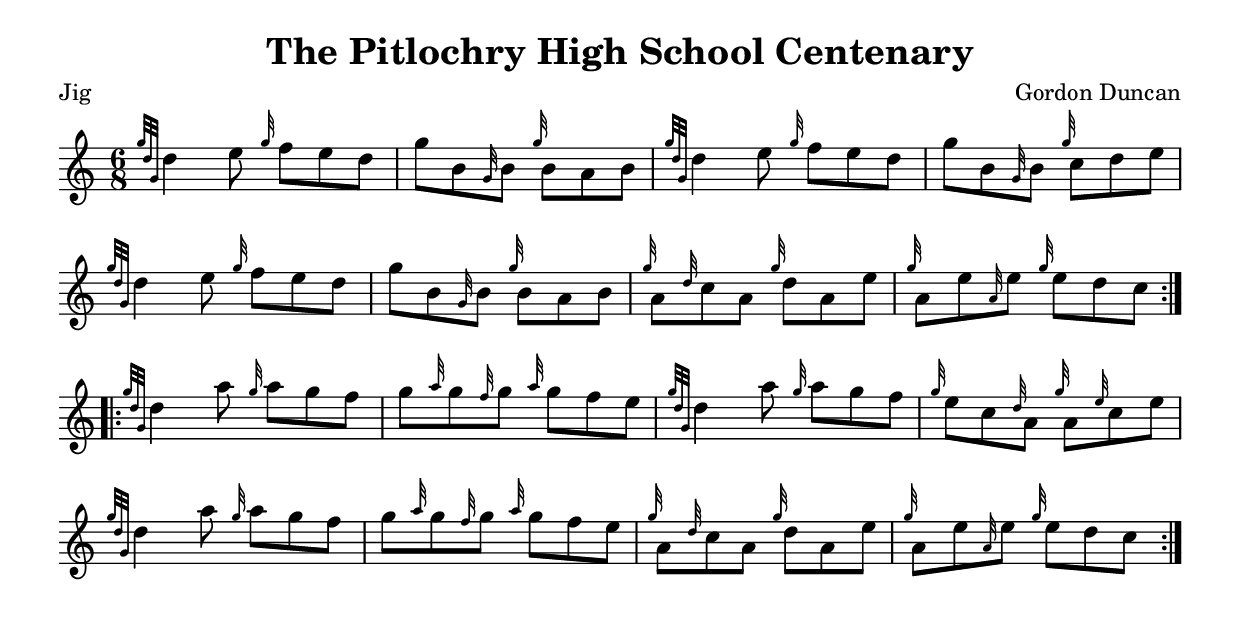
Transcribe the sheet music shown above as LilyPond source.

\version "2.18.2"

\include "bagpipe.ly"

\header {
    title = "The Pitlochry High School Centenary"
    % subtitle = "Subtitle"
    meter = "Jig"
    % composer = "Name"
    arranger = "Gordon Duncan"
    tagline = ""
}

\score {
    {
        \hideKeySignature
        \time 6/8

        \repeat volta 2 {
            \slurd d4 e8 \grg f e d g b \grG b \grg b a b
            \slurd d4 e8 \grg f e d g b \grG b \grg c d e

            \slurd d4 e8 \grg f e d g b \grG b \grg b a b
            \grg a8 \grd c a \grg d a e \grg a e \gra e \grg e d c
        }

        \break

        \repeat volta 2 {
            \slurd d4 A8 \grg A g f g \grA g \grf g \grA g f e
            \slurd d4 A8 \grg A g f \grg e c \grd a \grg a \gre c e

            \slurd d4 A8 \grg A g f g \grA g \grf g \grA g f e
            \grg a8 \grd c a \grg d a e \grg a e \gra e \grg e d c
        }
    }

    \layout {
        indent = 0.0\cm
        \context { \Score \remove "Bar_number_engraver" }
    }
    
    % \midi {}
}